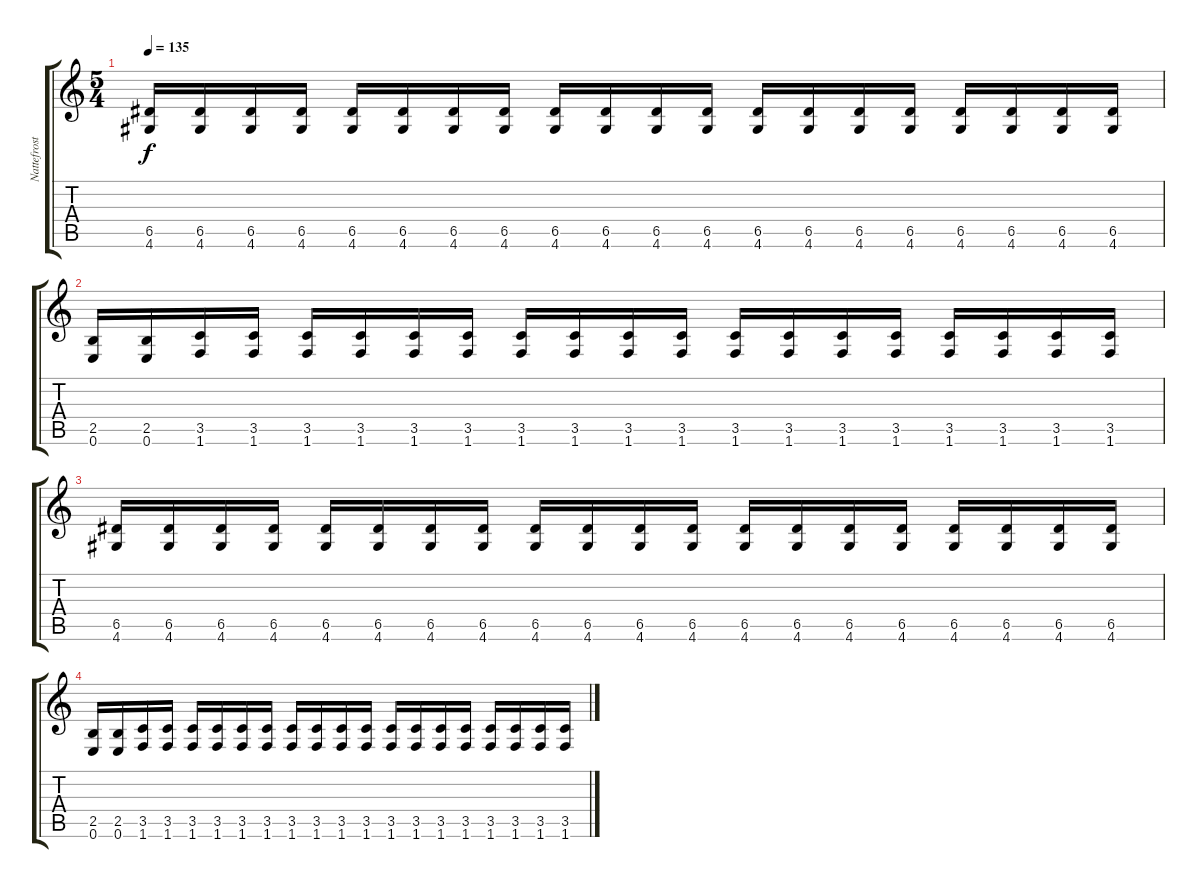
\track ("Nattefrost" "Nattefrost") {instrument distortionguitar}
\staff {score tabs}
\tuning (E4 B3 G3 D3 A2 E2) {hide}
\ts (5 4)
\tempo 135
\clef g2
\ks c
(6.5 4.6).16{dy f} (6.5 4.6).16 (6.5 4.6).16 (6.5 4.6).16 (6.5 4.6).16 (6.5 4.6).16 (6.5 4.6).16 (6.5 4.6).16 (6.5 4.6).16 (6.5 4.6).16 (6.5 4.6).16 (6.5 4.6).16 (6.5 4.6).16 (6.5 4.6).16 (6.5 4.6).16 (6.5 4.6).16 (6.5 4.6).16 (6.5 4.6).16 (6.5 4.6).16 (6.5 4.6).16 |
(2.5 0.6).16 (2.5 0.6).16 (3.5 1.6).16 (3.5 1.6).16 (3.5 1.6).16 (3.5 1.6).16 (3.5 1.6).16 (3.5 1.6).16 (3.5 1.6).16 (3.5 1.6).16 (3.5 1.6).16 (3.5 1.6).16 (3.5 1.6).16 (3.5 1.6).16 (3.5 1.6).16 (3.5 1.6).16 (3.5 1.6).16 (3.5 1.6).16 (3.5 1.6).16 (3.5 1.6).16 |
(6.5 4.6).16 (6.5 4.6).16 (6.5 4.6).16 (6.5 4.6).16 (6.5 4.6).16 (6.5 4.6).16 (6.5 4.6).16 (6.5 4.6).16 (6.5 4.6).16 (6.5 4.6).16 (6.5 4.6).16 (6.5 4.6).16 (6.5 4.6).16 (6.5 4.6).16 (6.5 4.6).16 (6.5 4.6).16 (6.5 4.6).16 (6.5 4.6).16 (6.5 4.6).16 (6.5 4.6).16 |
(2.5 0.6).16 (2.5 0.6).16 (3.5 1.6).16 (3.5 1.6).16 (3.5 1.6).16 (3.5 1.6).16 (3.5 1.6).16 (3.5 1.6).16 (3.5 1.6).16 (3.5 1.6).16 (3.5 1.6).16 (3.5 1.6).16 (3.5 1.6).16 (3.5 1.6).16 (3.5 1.6).16 (3.5 1.6).16 (3.5 1.6).16 (3.5 1.6).16 (3.5 1.6).16 (3.5 1.6).16
